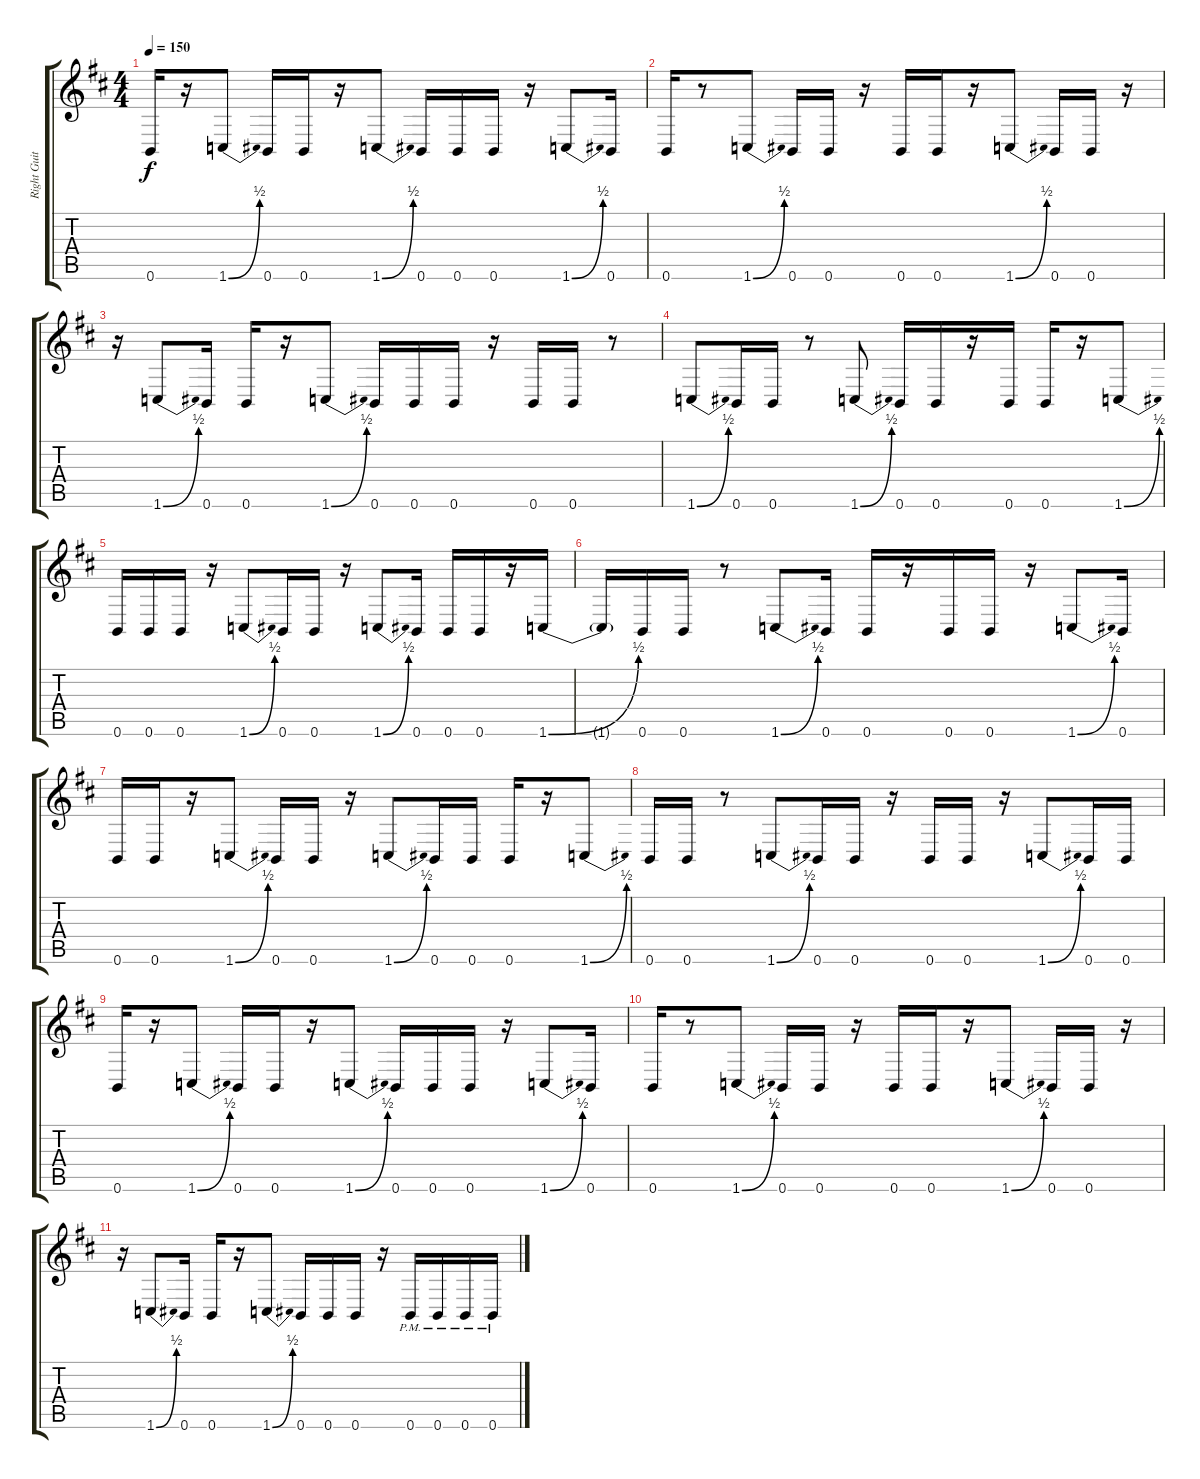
\track ("Right Guitar" "Right Guit") {instrument distortionguitar}
\staff {score tabs}
\tuning (Db4 Ab3 E3 B2 Gb2 B1) {hide}
\ts (4 4)
\tempo 150
\clef g2
\ks d
0.6.16{dy f} r.16 1.6{be (bend 0 0 60 2)}.8 0.6.16 0.6.16 r.16 1.6{be (bend 0 0 60 2)}.8 0.6.16 0.6.16 0.6.16 r.16 1.6{be (bend 0 0 60 2)}.8 0.6.16 |
0.6.16 r.8 1.6{be (bend 0 0 60 2)}.8 0.6.16 0.6.16 r.16 0.6.16 0.6.16 r.16 1.6{be (bend 0 0 60 2)}.8 0.6.16 0.6.16 r.16 |
r.16 1.6{be (bend 0 0 60 2)}.8 0.6.16 0.6.16 r.16 1.6{be (bend 0 0 60 2)}.8 0.6.16 0.6.16 0.6.16 r.16 0.6.16 0.6.16 r.8 |
1.6{be (bend 0 0 60 2)}.8 0.6.16 0.6.16 r.8 1.6{be (bend 0 0 60 2)}.8 0.6.16 0.6.16 r.16 0.6.16 0.6.16 r.16 1.6{be (bend 0 0 60 2)}.8 |
0.6.16 0.6.16 0.6.16 r.16 1.6{be (bend 0 0 60 2)}.8 0.6.16 0.6.16 r.16 1.6{be (bend 0 0 60 2)}.8 0.6.16 0.6.16 0.6.16 r.16 1.6{be (bend 0 0 60 2)}.16 |
1.6{t}.16 0.6.16 0.6.16 r.8 1.6{be (bend 0 0 60 2)}.8 0.6.16 0.6.16 r.16 0.6.16 0.6.16 r.16 1.6{be (bend 0 0 60 2)}.8 0.6.16 |
0.6.16 0.6.16 r.16 1.6{be (bend 0 0 60 2)}.8 0.6.16 0.6.16 r.16 1.6{be (bend 0 0 60 2)}.8 0.6.16 0.6.16 0.6.16 r.16 1.6{be (bend 0 0 60 2)}.8 |
0.6.16 0.6.16 r.8 1.6{be (bend 0 0 60 2)}.8 0.6.16 0.6.16 r.16 0.6.16 0.6.16 r.16 1.6{be (bend 0 0 60 2)}.8 0.6.16 0.6.16 |
0.6.16 r.16 1.6{be (bend 0 0 60 2)}.8 0.6.16 0.6.16 r.16 1.6{be (bend 0 0 60 2)}.8 0.6.16 0.6.16 0.6.16 r.16 1.6{be (bend 0 0 60 2)}.8 0.6.16 |
0.6.16 r.8 1.6{be (bend 0 0 60 2)}.8 0.6.16 0.6.16 r.16 0.6.16 0.6.16 r.16 1.6{be (bend 0 0 60 2)}.8 0.6.16 0.6.16 r.16 |
r.16 1.6{be (bend 0 0 60 2)}.8 0.6.16 0.6.16 r.16 1.6{be (bend 0 0 60 2)}.8 0.6.16 0.6.16 0.6.16 r.16 0.6{pm}.16 0.6{pm}.16 0.6{pm}.16 0.6{pm}.16
